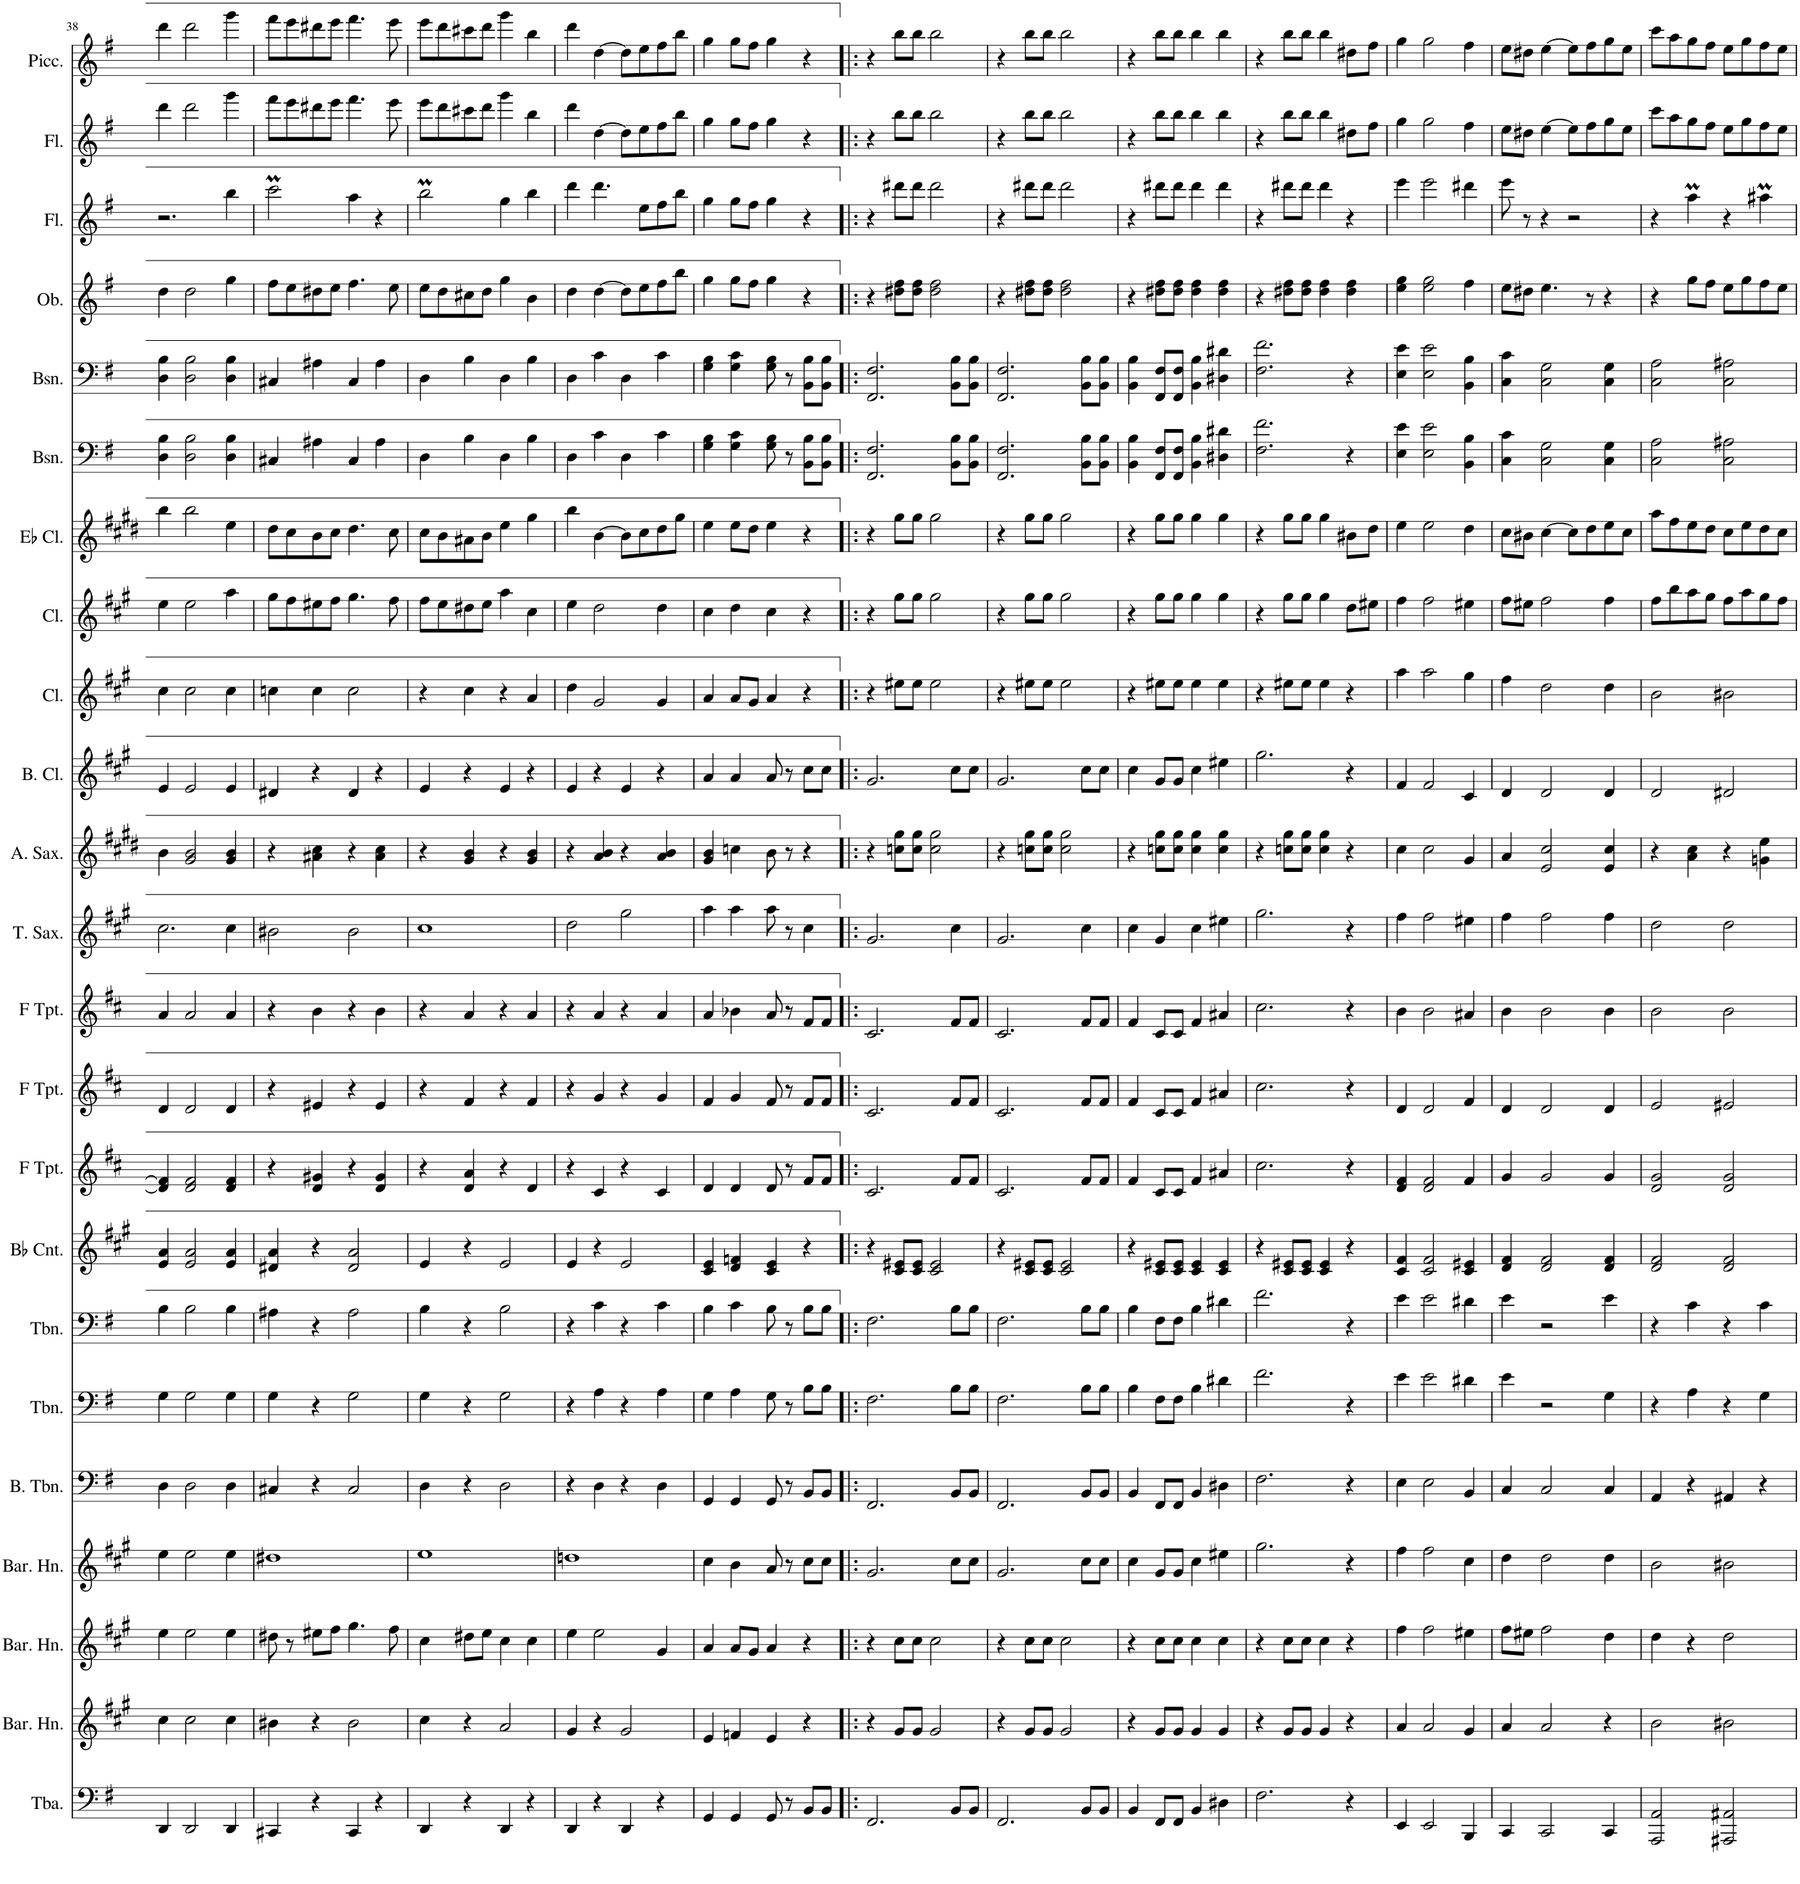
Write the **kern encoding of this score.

**kern	**kern	**kern	**kern	**kern	**kern	**kern	**kern	**kern	**kern	**kern	**kern	**kern	**kern	**kern	**kern	**kern	**kern	**kern	**kern	**kern	**kern	**kern
*part23	*part22	*part21	*part20	*part19	*part18	*part17	*part16	*part15	*part14	*part13	*part12	*part11	*part10	*part9	*part8	*part7	*part6	*part5	*part4	*part3	*part2	*part1
*staff23	*staff22	*staff21	*staff20	*staff19	*staff18	*staff17	*staff16	*staff15	*staff14	*staff13	*staff12	*staff11	*staff10	*staff9	*staff8	*staff7	*staff6	*staff5	*staff4	*staff3	*staff2	*staff1
*I"Tuba	*I"Baritone Horn stem 4	*I"Baritone Horn stem 3	*I"Baritone Horn stem 2	*I"Bass Trombone	*I"Trombone	*I"Trombone	*I"Bb Cornet	*I"F Trumpet	*I"F Trumpet	*I"F Trumpet	*I"Tenor Saxophone	*I"Alto Saxophone	*I"Bass Clarinet	*I"Clarinet	*I"Clarinet	*I"Eb Clarinet	*I"Bassoon	*I"Bassoon	*I"Oboe	*I"Flute	*I"Flute	*I"Piccolo
*I'Tba.	*I'Bar. Hn.	*I'Bar. Hn.	*I'Bar. Hn.	*I'B. Tbn.	*I'Tbn.	*I'Tbn.	*I'Bb Cnt.	*I'F Tpt.	*I'F Tpt.	*I'F Tpt.	*I'T. Sax.	*I'A. Sax.	*I'B. Cl.	*I'Cl.	*I'Cl.	*I'Eb Cl.	*I'Bsn.	*I'Bsn.	*I'Ob.	*I'Fl.	*I'Fl.	*I'Picc.
!!LO:PB:g=z
*clefF4	*clefG2	*clefG2	*clefG2	*clefF4	*clefF4	*clefF4	*clefG2	*clefG2	*clefG2	*clefG2	*clefG2	*clefG2	*clefG2	*clefG2	*clefG2	*clefG2	*clefF4	*clefF4	*clefG2	*clefG2	*clefG2	*clefG2
*	*Trd8c14	*Trd8c14	*Trd8c14	*	*	*	*Trd1c2	*Trd-3c-5	*Trd-3c-5	*Trd-3c-5	*Trd8c14	*Trd5c9	*Trd8c14	*Trd1c2	*Trd1c2	*Trd-2c-3	*	*	*	*	*	*Trd-7c-12
*k[f#]	*k[f#c#g#]	*k[f#c#g#]	*k[f#c#g#]	*k[f#]	*k[f#]	*k[f#]	*k[f#c#g#]	*k[f#c#]	*k[f#c#]	*k[f#c#]	*k[f#c#g#]	*k[f#c#g#d#]	*k[f#c#g#]	*k[f#c#g#]	*k[f#c#g#]	*k[f#c#g#d#]	*k[f#]	*k[f#]	*k[f#]	*k[f#]	*k[f#]	*k[f#]
*M2/2	*M2/2	*M2/2	*M2/2	*M2/2	*M2/2	*M2/2	*M2/2	*M2/2	*M2/2	*M2/2	*M2/2	*M2/2	*M2/2	*M2/2	*M2/2	*M2/2	*M2/2	*M2/2	*M2/2	*M2/2	*M2/2	*M2/2
*met(c|)	*met(c|)	*met(c|)	*met(c|)	*met(c|)	*met(c|)	*met(c|)	*met(c|)	*met(c|)	*met(c|)	*met(c|)	*met(c|)	*met(c|)	*met(c|)	*met(c|)	*met(c|)	*met(c|)	*met(c|)	*met(c|)	*met(c|)	*met(c|)	*met(c|)	*met(c|)
=38	=38	=38	=38	=38	=38	=38	=38	=38	=38	=38	=38	=38	=38	=38	=38	=38	=38	=38	=38	=38	=38	=38
4DD/	4cc#\	4ee\	4ee\	4D\	4G\	4B\	4e/ 4a/	4d/] 4f#/]	4d/	4a/	2.cc#\	4b\	4e/	4cc#\	4ee\	4bb\	4D\ 4B\	4D\ 4B\	4dd\	2.r	4ddd\	4ddd\
2DD/	2cc#\	2ee\	2ee\	2D\	2G\	2B\	2e/ 2a/	2d/ 2f#/	2d/	2a/	.	2g#/ 2b/	2e/	2cc#\	2ee\	2bb\	2D\ 2B\	2D\ 2B\	2dd\	.	2ddd\	2ddd\
4DD/	4cc#\	4ee\	4ee\	4D\	4G\	4B\	4e/ 4a/	4d/ 4f#/	4d/	4a/	4cc#\	4g#/ 4b/	4e/	4cc#\	4aa\	4ee\	4D\ 4B\	4D\ 4B\	4gg\	4bb\	4ggg\	4ggg\
=39	=39	=39	=39	=39	=39	=39	=39	=39	=39	=39	=39	=39	=39	=39	=39	=39	=39	=39	=39	=39	=39	=39
4CC#X/	4b#X\	8dd#X\	1dd#X	4C#X/	4G\	4A#X\	4d#X/ 4a/	4r	4r	4r	2b#X\	4r	4d#X/	4ccn\	8gg#\L	8dd#\L	4C#X/	4C#X/	8ff#\L	2cccM\	8fff#\L	8fff#\L
.	.	8r	.	.	.	.	.	.	.	.	.	.	.	.	8ff#\	8cc#\	.	.	8ee\	.	8eee\	8eee\
4r	4r	8ee#X\L	.	4r	4r	4r	4r	4d/ 4g#X/	4e#X/	4b\	.	4a#X\ 4cc#\	4r	4cc\	8ee#X\	8b\	4A#X\	4A#X\	8dd#X\	.	8ddd#X\	8ddd#X\
.	.	8ff#\J	.	.	.	.	.	.	.	.	.	.	.	.	8ff#\J	8cc#\J	.	.	8ee\J	.	8eee\J	8eee\J
4CC#/	2b#\	4.gg#\	.	2C#/	2G\	2A#\	2d#/ 2a/	4r	4r	4r	2b#\	4r	4d#/	2cc\	4.gg#\	4.dd#\	4C#/	4C#/	4.ff#\	4aa\	4.fff#\	4.fff#\
4r	.	.	.	.	.	.	.	4d/ 4g#/	4e#/	4b\	.	4a#\ 4cc#\	4r	.	.	.	4A#\	4A#\	.	4r	.	.
.	.	8ff#\	.	.	.	.	.	.	.	.	.	.	.	.	8ff#\	8cc#\	.	.	8ee\	.	8eee\	8eee\
=40	=40	=40	=40	=40	=40	=40	=40	=40	=40	=40	=40	=40	=40	=40	=40	=40	=40	=40	=40	=40	=40	=40
4DD/	4cc#\	4cc#\	1ee	4D\	4G\	4B\	4e/	4r	4r	4r	1cc#	4r	4e/	4r	8ff#\L	8cc#\L	4D\	4D\	8ee\L	2bbm\	8eee\L	8eee\L
.	.	.	.	.	.	.	.	.	.	.	.	.	.	.	8ee\	8b\	.	.	8dd\	.	8ddd\	8ddd\
4r	4r	8dd#X\L	.	4r	4r	4r	4r	4d/ 4a/	4f#/	4a/	.	4g#/ 4b/	4r	4cc#\	8dd#X\	8a#X\	4B\	4B\	8cc#X\	.	8ccc#X\	8ccc#X\
.	.	8ee\J	.	.	.	.	.	.	.	.	.	.	.	.	8ee\J	8b\J	.	.	8dd\J	.	8ddd\J	8ddd\J
4DD/	2a/	4cc#\	.	2D\	2G\	2B\	2e/	4r	4r	4r	.	4r	4e/	4r	4aa\	4ee\	4D\	4D\	4gg\	4gg\	4ggg\	4ggg\
4r	.	4cc#\	.	.	.	.	.	4d/	4f#/	4a/	.	4g#/ 4b/	4r	4a/	4cc#\	4gg#\	4B\	4B\	4b\	4bb\	4bb\	4bb\
=41	=41	=41	=41	=41	=41	=41	=41	=41	=41	=41	=41	=41	=41	=41	=41	=41	=41	=41	=41	=41	=41	=41
4DD/	4g#/	4ee\	1ddn	4r	4r	4r	4e/	4r	4r	4r	2dd\	4r	4e/	4dd\	4ee\	4bb\	4D\	4D\	4dd\	4ddd\	4ddd\	4ddd\
4r	4r	2ee\	.	4D\	4A\	4c\	4r	4c#/	4g/	4a/	.	4a/ 4b/	4r	2g#/	2dd\	[4b\	4c\	4c\	[4dd\	4.ddd\	[4dd\	[4dd\
4DD/	2g#/	.	.	4r	4r	4r	2e/	4r	4r	4r	2gg#\	4r	4e/	.	.	8b\L]	4D\	4D\	8dd\L]	.	8dd\L]	8dd\L]
.	.	.	.	.	.	.	.	.	.	.	.	.	.	.	.	8cc#\	.	.	8ee\	8ee\L	8ee\	8ee\
4r	.	4g#/	.	4D\	4A\	4c\	.	4c#/	4g/	4a/	.	4a/ 4b/	4r	4g#/	4dd\	8dd#\	4c\	4c\	8ff#\	8ff#\	8ff#\	8ff#\
.	.	.	.	.	.	.	.	.	.	.	.	.	.	.	.	8gg#\J	.	.	8bb\J	8bb\J	8bb\J	8bb\J
=42	=42	=42	=42	=42	=42	=42	=42	=42	=42	=42	=42	=42	=42	=42	=42	=42	=42	=42	=42	=42	=42	=42
4GG/	4e/	4a/	4cc#\	4GG/	4G\	4B\	4c#/ 4e/	4d/	4f#/	4a/	4aa\	4g#/ 4b/	4a/	4a/	4cc#\	4ee\	4G\ 4B\	4G\ 4B\	4gg\	4gg\	4gg\	4gg\
4GG/	4fn/	8a/L	4b\	4GG/	4A\	4c\	4d/ 4fn/	4d/	4g/	4b-X\	4aa\	4ccn\	4a/	8a/L	4dd\	8ee\L	4G\ 4c\	4G\ 4c\	8gg\L	8gg\L	8gg\L	8gg\L
.	.	8g#/J	.	.	.	.	.	.	.	.	.	.	.	8g#/J	.	8dd#\J	.	.	8ff#\J	8ff#\J	8ff#\J	8ff#\J
8GG/	4e/	4a/	8a/	8GG/	8G\	8B\	4c#/ 4e/	8d/	8f#/	8a/	8aa\	8b\	8a/	4a/	4cc#\	4ee\	8G\ 8B\	8G\ 8B\	4gg\	4gg\	4gg\	4gg\
8r	.	.	8r	8r	8r	8r	.	8r	8r	8r	8r	8r	8r	.	.	.	8r	8r	.	.	.	.
8BB/L	4r	4r	8cc#\L	8BB/L	8B\L	8B\L	4r	8f#/L	8f#/L	8f#/L	4cc#\	4r	8cc#\L	4r	4r	4r	8BB\ 8B\L	8BB\ 8B\L	4r	4r	4r	4r
8BB/J	.	.	8cc#\J	8BB/J	8B\J	8B\J	.	8f#/J	8f#/J	8f#/J	.	.	8cc#\J	.	.	.	8BB\ 8B\J	8BB\ 8B\J	.	.	.	.
=43!|:	=43!|:	=43!|:	=43!|:	=43!|:	=43!|:	=43!|:	=43!|:	=43!|:	=43!|:	=43!|:	=43!|:	=43!|:	=43!|:	=43!|:	=43!|:	=43!|:	=43!|:	=43!|:	=43!|:	=43!|:	=43!|:	=43!|:
2.FF#/	4r	4r	2.g#/	2.FF#/	2.F#\	2.F#\	4r	2.c#/	2.c#/	2.c#/	2.g#/	4r	2.g#/	4r	4r	4r	2.FF#/ 2.F#/	2.FF#/ 2.F#/	4r	4r	4r	4r
.	8g#/L	8cc#\L	.	.	.	.	8c#/ 8e#X/L	.	.	.	.	8ccn\ 8gg#\L	.	8ee#X\L	8gg#\L	8gg#\L	.	.	8dd#X\ 8ff#\L	8ddd#X\L	8bb\L	8bb\L
.	8g#/J	8cc#\J	.	.	.	.	8c#/ 8e#/J	.	.	.	.	8cc\ 8gg#\J	.	8ee#\J	8gg#\J	8gg#\J	.	.	8dd#\ 8ff#\J	8ddd#\J	8bb\J	8bb\J
.	2g#/	2cc#\	.	.	.	.	2c#/ 2e#/	.	.	.	.	2cc\ 2gg#\	.	2ee#\	2gg#\	2gg#\	.	.	2dd#\ 2ff#\	2ddd#\	2bb\	2bb\
8BB/L	.	.	8cc#\L	8BB/L	8B\L	8B\L	.	8f#/L	8f#/L	8f#/L	4cc#\	.	8cc#\L	.	.	.	8BB\ 8B\L	8BB\ 8B\L	.	.	.	.
8BB/J	.	.	8cc#\J	8BB/J	8B\J	8B\J	.	8f#/J	8f#/J	8f#/J	.	.	8cc#\J	.	.	.	8BB\ 8B\J	8BB\ 8B\J	.	.	.	.
=44	=44	=44	=44	=44	=44	=44	=44	=44	=44	=44	=44	=44	=44	=44	=44	=44	=44	=44	=44	=44	=44	=44
2.FF#/	4r	4r	2.g#/	2.FF#/	2.F#\	2.F#\	4r	2.c#/	2.c#/	2.c#/	2.g#/	4r	2.g#/	4r	4r	4r	2.FF#/ 2.F#/	2.FF#/ 2.F#/	4r	4r	4r	4r
.	8g#/L	8cc#\L	.	.	.	.	8c#/ 8e#X/L	.	.	.	.	8ccn\ 8gg#\L	.	8ee#X\L	8gg#\L	8gg#\L	.	.	8dd#X\ 8ff#\L	8ddd#X\L	8bb\L	8bb\L
.	8g#/J	8cc#\J	.	.	.	.	8c#/ 8e#/J	.	.	.	.	8cc\ 8gg#\J	.	8ee#\J	8gg#\J	8gg#\J	.	.	8dd#\ 8ff#\J	8ddd#\J	8bb\J	8bb\J
.	2g#/	2cc#\	.	.	.	.	2c#/ 2e#/	.	.	.	.	2cc\ 2gg#\	.	2ee#\	2gg#\	2gg#\	.	.	2dd#\ 2ff#\	2ddd#\	2bb\	2bb\
8BB/L	.	.	8cc#\L	8BB/L	8B\L	8B\L	.	8f#/L	8f#/L	8f#/L	4cc#\	.	8cc#\L	.	.	.	8BB\ 8B\L	8BB\ 8B\L	.	.	.	.
8BB/J	.	.	8cc#\J	8BB/J	8B\J	8B\J	.	8f#/J	8f#/J	8f#/J	.	.	8cc#\J	.	.	.	8BB\ 8B\J	8BB\ 8B\J	.	.	.	.
=45	=45	=45	=45	=45	=45	=45	=45	=45	=45	=45	=45	=45	=45	=45	=45	=45	=45	=45	=45	=45	=45	=45
4BB/	4r	4r	4cc#\	4BB/	4B\	4B\	4r	4f#/	4f#/	4f#/	4cc#\	4r	4cc#\	4r	4r	4r	4BB\ 4B\	4BB\ 4B\	4r	4r	4r	4r
8FF#/L	8g#/L	8cc#\L	8g#/L	8FF#/L	8F#\L	8F#\L	8c#/ 8e#X/L	8c#/L	8c#/L	8c#/L	4g#/	8ccn\ 8gg#\L	8g#/L	8ee#X\L	8gg#\L	8gg#\L	8FF#/ 8F#/L	8FF#/ 8F#/L	8dd#X\ 8ff#\L	8ddd#X\L	8bb\L	8bb\L
8FF#/J	8g#/J	8cc#\J	8g#/J	8FF#/J	8F#\J	8F#\J	8c#/ 8e#/J	8c#/J	8c#/J	8c#/J	.	8cc\ 8gg#\J	8g#/J	8ee#\J	8gg#\J	8gg#\J	8FF#/ 8F#/J	8FF#/ 8F#/J	8dd#\ 8ff#\J	8ddd#\J	8bb\J	8bb\J
4BB/	4g#/	4cc#\	4cc#\	4BB/	4B\	4B\	4c#/ 4e#/	4f#/	4f#/	4f#/	4cc#\	4cc\ 4gg#\	4cc#\	4ee#\	4gg#\	4gg#\	4BB\ 4B\	4BB\ 4B\	4dd#\ 4ff#\	4ddd#\	4bb\	4bb\
4D#X\	4g#/	4cc#\	4ee#X\	4D#X\	4d#X\	4d#X\	4c#/ 4e#/	4a#X/	4a#X/	4a#X/	4ee#X\	4cc\ 4gg#\	4ee#X\	4ee#\	4gg#\	4gg#\	4D#X\ 4d#X\	4D#X\ 4d#X\	4dd#\ 4ff#\	4ddd#\	4bb\	4bb\
=46	=46	=46	=46	=46	=46	=46	=46	=46	=46	=46	=46	=46	=46	=46	=46	=46	=46	=46	=46	=46	=46	=46
2.F#\	4r	4r	2.gg#\	2.F#\	2.f#\	2.f#\	4r	2.cc#\	2.cc#\	2.cc#\	2.gg#\	4r	2.gg#\	4r	4r	4r	2.F#\ 2.f#\	2.F#\ 2.f#\	4r	4r	4r	4r
.	8g#/L	8cc#\L	.	.	.	.	8c#/ 8e#X/L	.	.	.	.	8ccn\ 8gg#\L	.	8ee#X\L	8gg#\L	8gg#\L	.	.	8dd#X\ 8ff#\L	8ddd#X\L	8bb\L	8bb\L
.	8g#/J	8cc#\J	.	.	.	.	8c#/ 8e#/J	.	.	.	.	8cc\ 8gg#\J	.	8ee#\J	8gg#\J	8gg#\J	.	.	8dd#\ 8ff#\J	8ddd#\J	8bb\J	8bb\J
.	4g#/	4cc#\	.	.	.	.	4c#/ 4e#/	.	.	.	.	4cc\ 4gg#\	.	4ee#\	4gg#\	4gg#\	.	.	4dd#\ 4ff#\	4ddd#\	4bb\	4bb\
4r	4r	4r	4r	4r	4r	4r	4r	4r	4r	4r	4r	4r	4r	4r	8dd\L	8b#X\L	4r	4r	4dd#\ 4ff#\	4r	8dd#X\L	8dd#X\L
.	.	.	.	.	.	.	.	.	.	.	.	.	.	.	8ee#X\J	8dd#\J	.	.	.	.	8ff#\J	8ff#\J
=47	=47	=47	=47	=47	=47	=47	=47	=47	=47	=47	=47	=47	=47	=47	=47	=47	=47	=47	=47	=47	=47	=47
4EE/	4a/	4ff#\	4ff#\	4E\	4e\	4e\	4c#/ 4f#/	4d/ 4f#/	4d/	4b\	4ff#\	4cc#\	4f#/	4aa\	4ff#\	4ee\	4E\ 4e\	4E\ 4e\	4ee\ 4gg\	4eee\	4gg\	4gg\
2EE/	2a/	2ff#\	2ff#\	2E\	2e\	2e\	2c#/ 2f#/	2d/ 2f#/	2d/	2b\	2ff#\	2cc#\	2f#/	2aa\	2ff#\	2ee\	2E\ 2e\	2E\ 2e\	2ee\ 2gg\	2eee\	2gg\	2gg\
4BBB/	4g#/	4ee#X\	4cc#\	4BB/	4d#X\	4d#X\	4c#/ 4e#X/	4f#/	4f#/	4a#X/	4ee#X\	4g#/	4c#/	4gg#\	4ee#X\	4dd#\	4BB\ 4B\	4BB\ 4B\	4ff#\	4ddd#X\	4ff#\	4ff#\
=48	=48	=48	=48	=48	=48	=48	=48	=48	=48	=48	=48	=48	=48	=48	=48	=48	=48	=48	=48	=48	=48	=48
4CC/	4a/	8ff#\L	4dd\	4C/	4e\	4e\	4d/ 4f#/	4g/	4d/	4b\	4ff#\	4a/	4d/	4ff#\	8ff#\L	8cc#\L	4C\ 4c\	4C\ 4c\	8ee\L	8eee\	8ee\L	8ee\L
.	.	8ee#X\J	.	.	.	.	.	.	.	.	.	.	.	.	8ee#X\J	8b#X\J	.	.	8dd#X\J	8r	8dd#X\J	8dd#X\J
2CC/	2a/	2ff#\	2dd\	2C/	2r	2r	2d/ 2f#/	2g/	2d/	2b\	2ff#\	2e/ 2cc#/	2d/	2dd\	2ff#\	[4cc#\	2C\ 2G\	2C\ 2G\	4.ee\	4r	[4ee\	[4ee\
.	.	.	.	.	.	.	.	.	.	.	.	.	.	.	.	8cc#\L]	.	.	.	2r	8ee\L]	8ee\L]
.	.	.	.	.	.	.	.	.	.	.	.	.	.	.	.	8dd#\	.	.	8r	.	8ff#\	8ff#\
4CC/	4r	4dd\	4dd\	4C/	4G\	4e\	4d/ 4f#/	4g/	4d/	4b\	4ff#\	4e/ 4cc#/	4d/	4dd\	4ff#\	8ee\	4C\ 4G\	4C\ 4G\	4r	.	8gg\	8gg\
.	.	.	.	.	.	.	.	.	.	.	.	.	.	.	.	8cc#\J	.	.	.	.	8ee\J	8ee\J
=49	=49	=49	=49	=49	=49	=49	=49	=49	=49	=49	=49	=49	=49	=49	=49	=49	=49	=49	=49	=49	=49	=49
2AAA/ 2AA/	2b\	4dd\	2b\	4AA/	4r	4r	2d/ 2f#/	2d/ 2g/	2e/	2b\	2dd\	4r	2d/	2b\	8ff#\L	8aa\L	2C\ 2A\	2C\ 2A\	4r	4r	8ccc\L	8ccc\L
.	.	.	.	.	.	.	.	.	.	.	.	.	.	.	8bb\	8ff#\	.	.	.	.	8aa\	8aa\
.	.	4r	.	4r	4A\	4c\	.	.	.	.	.	4a\ 4cc#\	.	.	8aa\	8ee\	.	.	8gg\L	4aaM\	8gg\	8gg\
.	.	.	.	.	.	.	.	.	.	.	.	.	.	.	8gg#\J	8dd#\J	.	.	8ff#\J	.	8ff#\J	8ff#\J
2AAA#X/ 2AA#X/	2b#X\	2dd\	2b#X\	4AA#X/	4r	4r	2d/ 2f#/	2d/ 2g/	2e#X/	2b\	2dd\	4r	2d#X/	2b#X\	8ff#\L	8cc#\L	2C\ 2A#X\	2C\ 2A#X\	8ee\L	4r	8ee\L	8ee\L
.	.	.	.	.	.	.	.	.	.	.	.	.	.	.	8aa\	8ee\	.	.	8gg\	.	8gg\	8gg\
.	.	.	.	4r	4G\	4c\	.	.	.	.	.	4gn\ 4ee\	.	.	8gg#\	8dd#\	.	.	8ff#\	4aa#Xm\	8ff#\	8ff#\
.	.	.	.	.	.	.	.	.	.	.	.	.	.	.	8ff#\J	8cc#\J	.	.	8ee\J	.	8ee\J	8ee\J
=	=	=	=	=	=	=	=	=	=	=	=	=	=	=	=	=	=	=	=	=	=	=
*-	*-	*-	*-	*-	*-	*-	*-	*-	*-	*-	*-	*-	*-	*-	*-	*-	*-	*-	*-	*-	*-	*-
